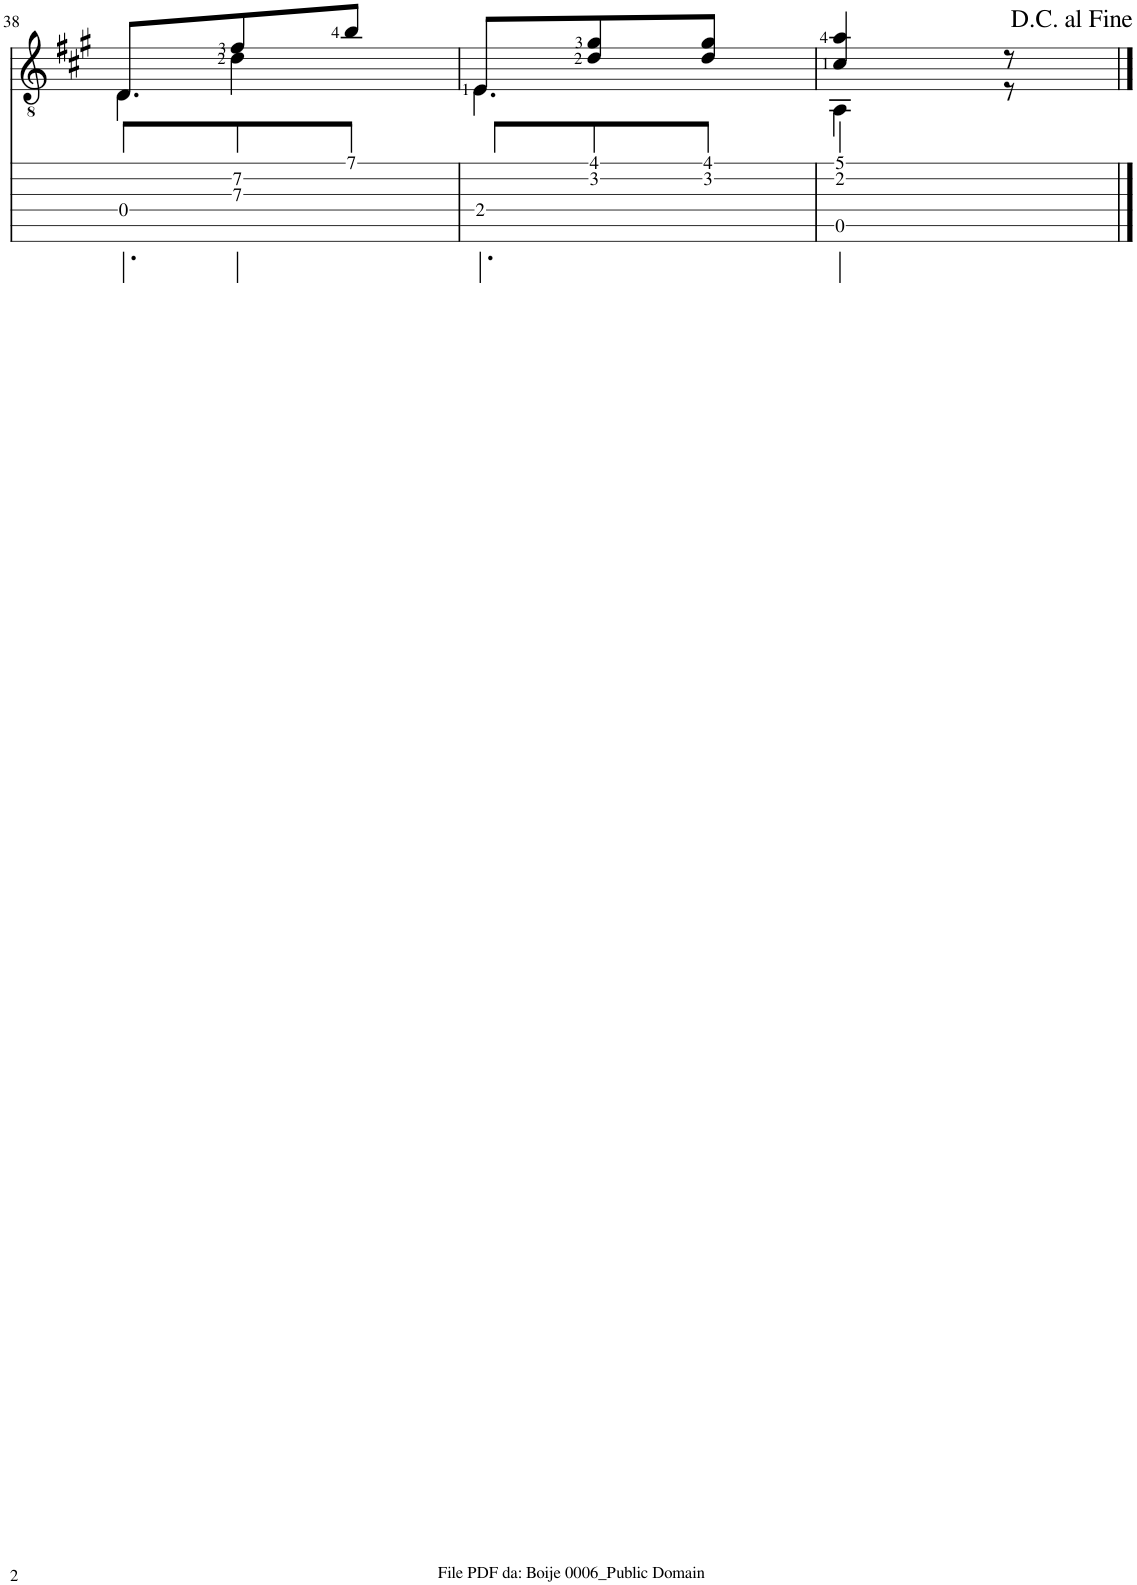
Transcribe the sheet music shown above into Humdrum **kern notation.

**kern	**kern
*part2	*part1
*staff2	*staff1
*I"Chitarra classica (Intavolatura)	*I"Guitar
!!LO:PB:g=z
*	*clefGv2
*k[f#c#g#]	*k[f#c#g#]
*M3/8	*M3/8
=38	=38
*^	*^
*	*^	*	*^
8D/L	4.D\	8ryy	8D/L	4.D\	8ryy
8f#/	.	4d\	8f#/	.	4d\
8b/J	.	.	8b/J	.	.
*	*v	*v	*	*	*
*	*	*	*v	*v
=39	=39	=39	=39
8E/L	4.E\	8E/L	4.E\
8d/ 8g#/	.	8d/ 8g#/	.
8d/ 8g#/J	.	8d/ 8g#/J	.
=40	=40	=40	=40
4c#/ 4a/	4AA\	4c#/ 4a/	4AA\
8r	8r	8r	8r
*v	*v	*	*
*	*v	*v
==	==
*-	*-
